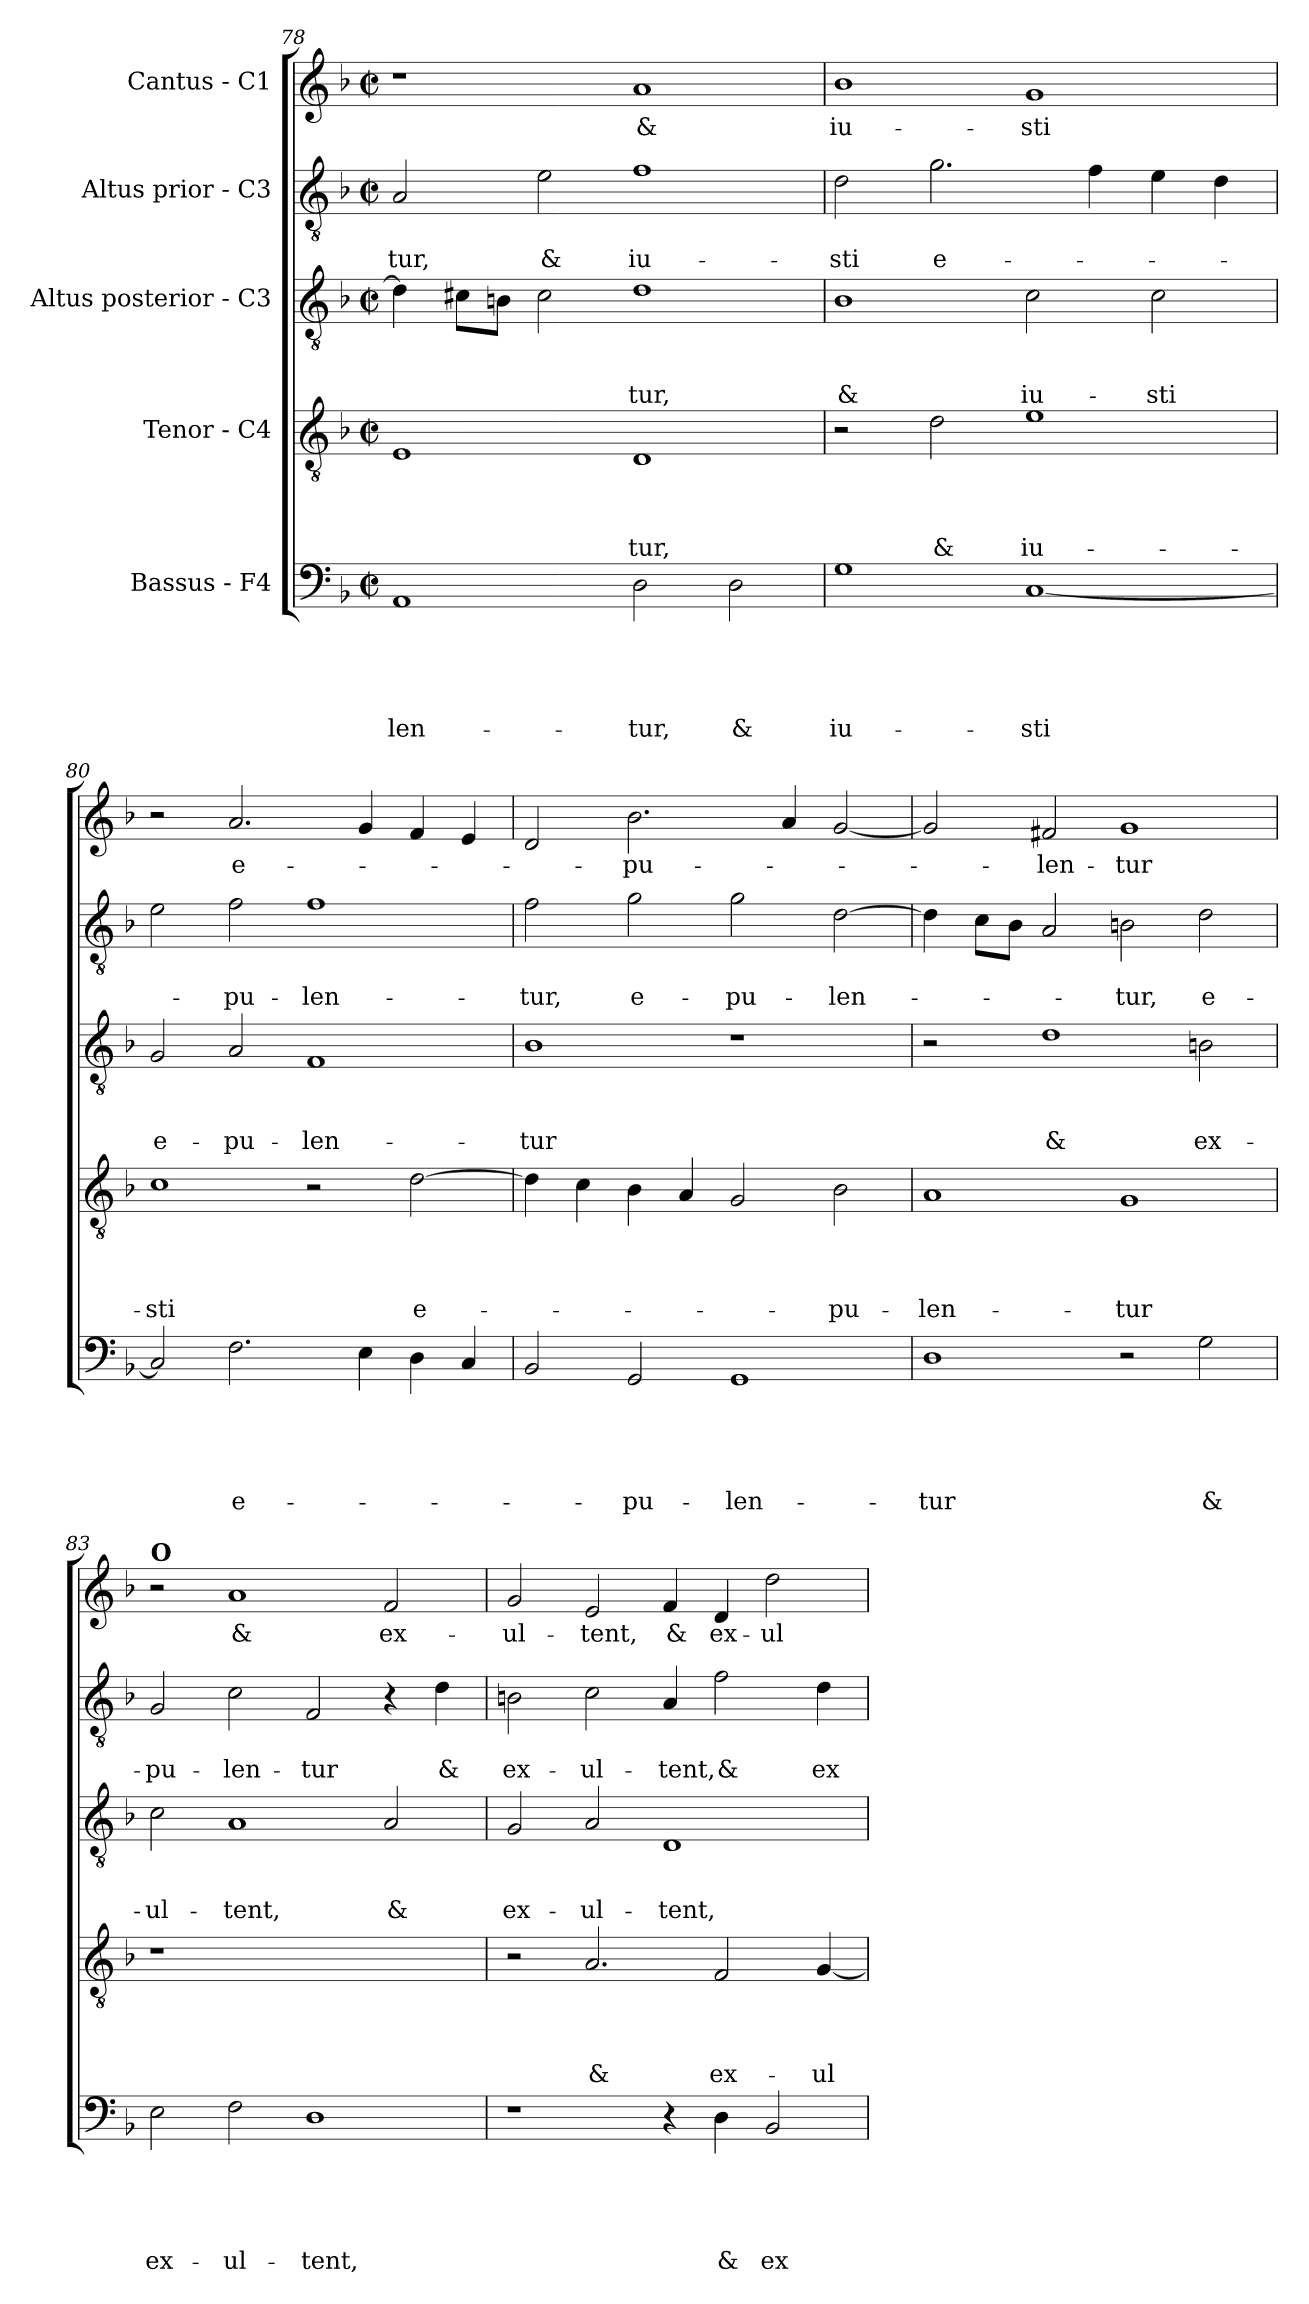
**kern	**text	**text	**text	**text	**text	**kern	**text	**text	**text	**text	**kern	**text	**text	**text	**kern	**text	**text	**kern	**text
*part5	*part5	*part5	*part5	*part5	*part5	*part4	*part4	*part4	*part4	*part4	*part3	*part3	*part3	*part3	*part2	*part2	*part2	*part1	*part1
*staff5	*staff5	*staff5	*staff5	*staff5	*staff5	*staff4	*staff4	*staff4	*staff4	*staff4	*staff3	*staff3	*staff3	*staff3	*staff2	*staff2	*staff2	*staff1	*staff1
*I"Bassus - F4	*	*	*	*	*	*I"Tenor - C4	*	*	*	*	*I"Altus posterior - C3	*	*	*	*I"Altus prior - C3	*	*	*I"Cantus - C1	*
*clefF4	*	*	*	*	*	*clefGv2	*	*	*	*	*clefGv2	*	*	*	*clefGv2	*	*	*clefG2	*
*k[b-]	*	*	*	*	*	*k[b-]	*	*	*	*	*k[b-]	*	*	*	*k[b-]	*	*	*k[b-]	*
*F:	*	*	*	*	*	*F:	*	*	*	*	*F:	*	*	*	*F:	*	*	*F:	*
*M2/2	*	*	*	*	*	*M2/2	*	*	*	*	*M2/2	*	*	*	*M2/2	*	*	*M2/2	*
*met(c|)	*	*	*	*	*	*met(c|)	*	*	*	*	*met(c|)	*	*	*	*met(c|)	*	*	*met(c|)	*
=78	=78	=78	=78	=78	=78	=78	=78	=78	=78	=78	=78	=78	=78	=78	=78	=78	=78	=78	=78
1AA	.	.	.	.	-len-	1E	.	.	.	.	4d\]	.	.	.	2A/	.	-tur,	1r	.
.	.	.	.	.	.	.	.	.	.	.	8c#X\L	.	.	.	.	.	.	.	.
.	.	.	.	.	.	.	.	.	.	.	8Bn\J	.	.	.	.	.	.	.	.
.	.	.	.	.	.	.	.	.	.	.	2c#\	.	.	.	2e\	.	&	.	.
2D\	.	.	.	.	-tur,	1D	.	.	.	-tur,	1d	.	.	-tur,	1f	.	iu-	1a	&
2D\	.	.	.	.	&	.	.	.	.	.	.	.	.	.	.	.	.	.	.
=79	=79	=79	=79	=79	=79	=79	=79	=79	=79	=79	=79	=79	=79	=79	=79	=79	=79	=79	=79
1G	.	.	.	.	iu-	2r	.	.	.	.	1B-	.	.	&	2d\	.	-sti	1b-	iu-
.	.	.	.	.	.	2d\	.	.	.	&	.	.	.	.	2.g\	.	e-	.	.
[1C	.	.	.	.	-sti	1e	.	.	.	iu-	2c\	.	.	iu-	.	.	.	1g	-sti
.	.	.	.	.	.	.	.	.	.	.	.	.	.	.	4f\	.	.	.	.
.	.	.	.	.	.	.	.	.	.	.	2c\	.	.	-sti	4e\	.	.	.	.
.	.	.	.	.	.	.	.	.	.	.	.	.	.	.	4d\	.	.	.	.
=80	=80	=80	=80	=80	=80	=80	=80	=80	=80	=80	=80	=80	=80	=80	=80	=80	=80	=80	=80
2C/]	.	.	.	.	.	1c	.	.	.	-sti	2G/	.	.	e-	2e\	.	.	2r	.
2.F\	.	.	.	.	e-	.	.	.	.	.	2A/	.	.	-pu-	2f\	.	-pu-	2.a/	e-
.	.	.	.	.	.	2r	.	.	.	.	1F	.	.	-len-	1f	.	-len-	.	.
4E\	.	.	.	.	.	.	.	.	.	.	.	.	.	.	.	.	.	4g/	.
4D\	.	.	.	.	.	[2d\	.	.	.	e-	.	.	.	.	.	.	.	4f/	.
4C/	.	.	.	.	.	.	.	.	.	.	.	.	.	.	.	.	.	4e/	.
!!LO:LB:g=z
=81	=81	=81	=81	=81	=81	=81	=81	=81	=81	=81	=81	=81	=81	=81	=81	=81	=81	=81	=81
2BB-/	.	.	.	.	.	4d\]	.	.	.	.	1B-	.	.	-tur	2f\	.	-tur,	2d/	.
.	.	.	.	.	.	4c\	.	.	.	.	.	.	.	.	.	.	.	.	.
2GG/	.	.	.	.	-pu-	4B-\	.	.	.	.	.	.	.	.	2g\	.	e-	2.b-\	-pu-
.	.	.	.	.	.	4A/	.	.	.	.	.	.	.	.	.	.	.	.	.
1GG	.	.	.	.	-len-	2G/	.	.	.	.	1r	.	.	.	2g\	.	-pu-	.	.
.	.	.	.	.	.	.	.	.	.	.	.	.	.	.	.	.	.	4a/	.
.	.	.	.	.	.	2B-\	.	.	.	-pu-	.	.	.	.	[2d\	.	-len-	[2g/	.
=82	=82	=82	=82	=82	=82	=82	=82	=82	=82	=82	=82	=82	=82	=82	=82	=82	=82	=82	=82
1D	.	.	.	.	-tur	1A	.	.	.	-len-	2r	.	.	.	4d\]	.	.	2g/]	.
.	.	.	.	.	.	.	.	.	.	.	.	.	.	.	8c\L	.	.	.	.
.	.	.	.	.	.	.	.	.	.	.	.	.	.	.	8B-\J	.	.	.	.
.	.	.	.	.	.	.	.	.	.	.	1d	.	.	&	2A/	.	.	2f#X/	-len-
2r	.	.	.	.	.	1G	.	.	.	-tur	.	.	.	.	2Bn\	.	-tur,	1g	-tur
2G\	.	.	.	.	&	.	.	.	.	.	2Bn\	.	.	ex-	2d\	.	e-	.	.
=83	=83	=83	=83	=83	=83	=83	=83	=83	=83	=83	=83	=83	=83	=83	=83	=83	=83	=83	=83
!	!	!	!	!	!	!	!	!	!	!	!	!	!	!	!	!	!	!LO:TX:a:B:t=O	!
2E\	.	.	.	.	ex-	1r	.	.	.	.	2c\	.	.	-ul-	2G/	.	-pu-	2r	.
2F\	.	.	.	.	-ul-	.	.	.	.	.	1A	.	.	-tent,	2c\	.	-len-	1a	&
1D	.	.	.	.	-tent,	1ryy	.	.	.	.	.	.	.	.	2F/	.	-tur	.	.
.	.	.	.	.	.	.	.	.	.	.	2A/	.	.	&	4r	.	.	2f/	ex-
.	.	.	.	.	.	.	.	.	.	.	.	.	.	.	4d\	.	&	.	.
=84	=84	=84	=84	=84	=84	=84	=84	=84	=84	=84	=84	=84	=84	=84	=84	=84	=84	=84	=84
1r	.	.	.	.	.	2r	.	.	.	.	2G/	.	.	ex-	2Bn\	.	ex-	2g/	-ul-
.	.	.	.	.	.	2.A/	.	.	.	&	2A/	.	.	-ul-	2c\	.	-ul-	2e/	-tent,
4r	.	.	.	.	.	.	.	.	.	.	1D	.	.	-tent,	4A/	.	-tent,	4f/	&
4D\	.	.	.	.	&	2F/	.	.	.	ex-	.	.	.	.	2f\	.	&	4d/	ex-
2BB-/	.	.	.	.	ex-	.	.	.	.	.	.	.	.	.	.	.	.	2dd\	-ul-
.	.	.	.	.	.	[4G/	.	.	.	-ul-	.	.	.	.	4d\	.	ex-	.	.
=	=	=	=	=	=	=	=	=	=	=	=	=	=	=	=	=	=	=	=
*-	*-	*-	*-	*-	*-	*-	*-	*-	*-	*-	*-	*-	*-	*-	*-	*-	*-	*-	*-
